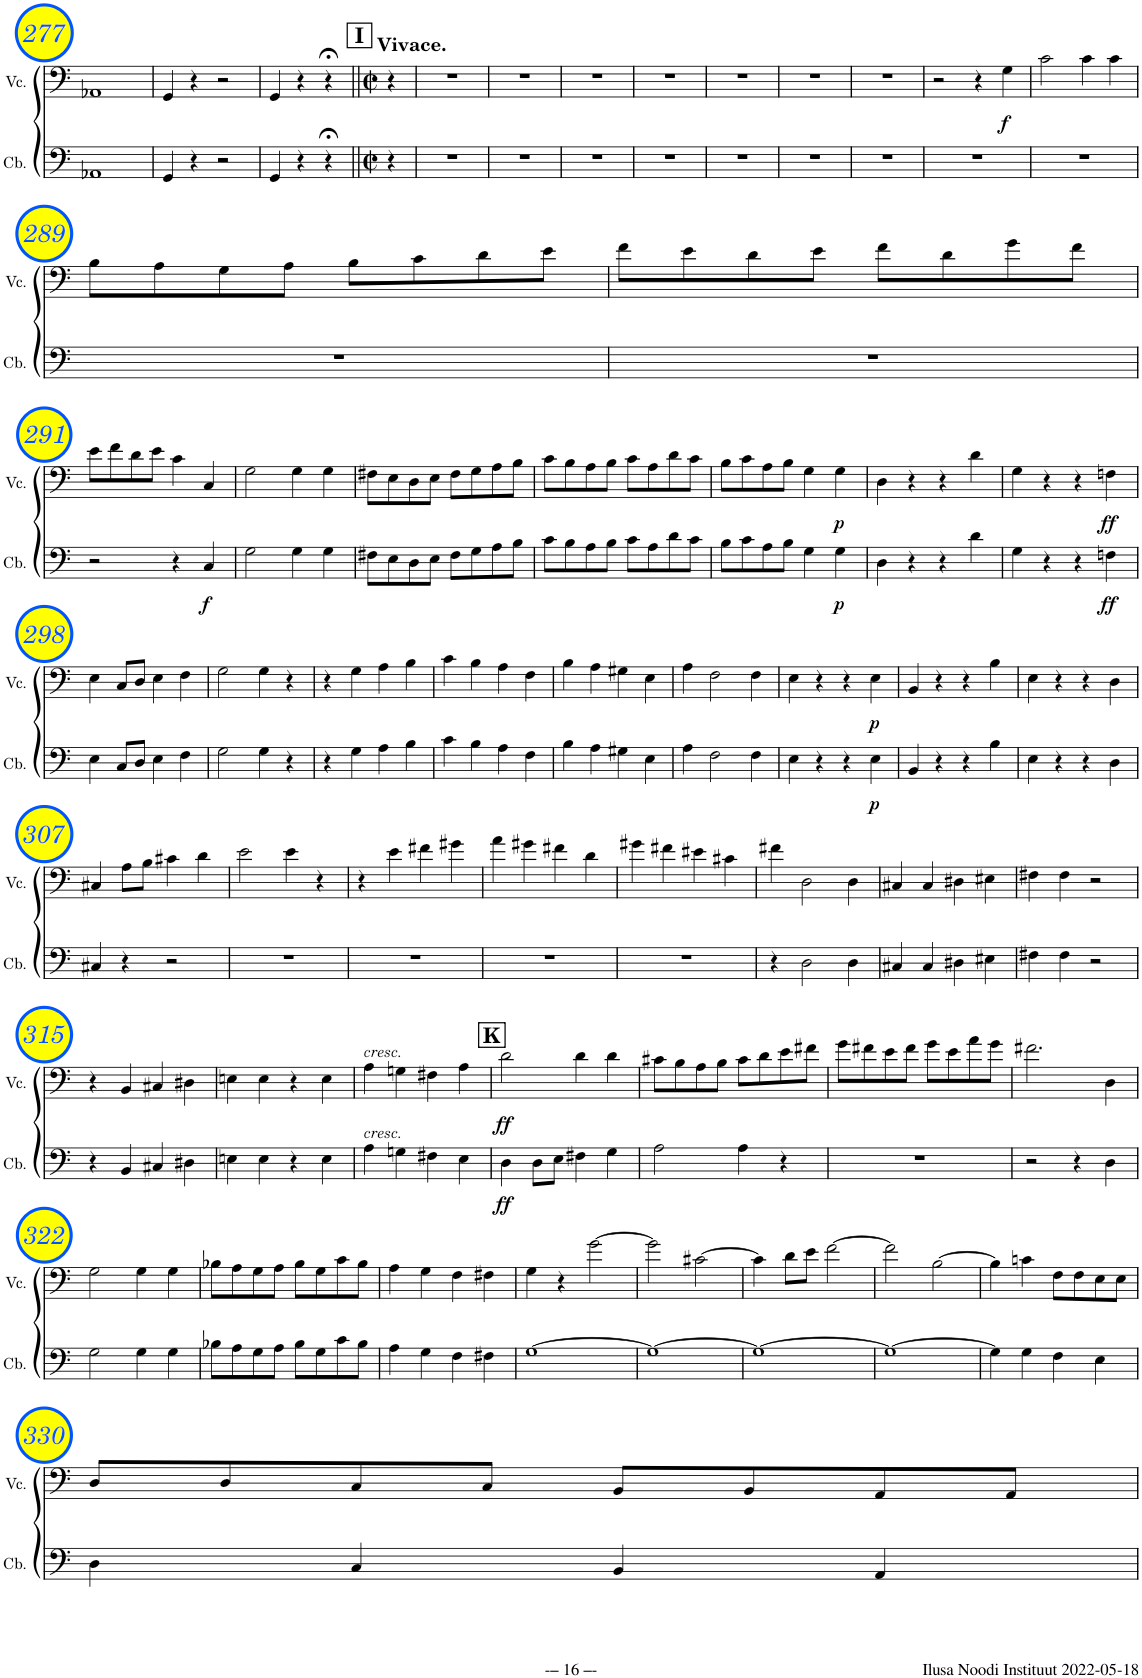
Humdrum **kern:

**kern	**dynam	**kern	**dynam
*part2	*part2	*part1	*part1
*staff2	*staff2	*staff1	*staff1
*I"Contrabass	*	*I"Violoncello	*
*I'Cb.	*	*I'Vc.	*
!!LO:PB:g=z
*clefF4	*	*clefF4	*
*Trd7c12	*	*	*
*k[]	*	*k[]	*
*M4/4	*	*M4/4	*
*met(c)	*	*met(c)	*
=277	=277	=277	=277
1AA-X	.	1AA-X	.
=278	=278	=278	=278
4GG/	.	4GG/	.
4r	.	4r	.
2r	.	2r	.
=278X1	=278X1	=278X1	=278X1
4GG/	.	4GG/	.
4r	.	4r	.
4r;<	.	4r;<	.
=279||	=279||	=279||	=279||
!!LO:REH:place=s1:a:B:cj:fs=14:t=I
*M2/2	*	*M2/2	*
*met(c|)	*	*met(c|)	*
!	!	!LO:TX:a:B:t=Vivace.	!
4r	.	4r	.
=280	=280	=280	=280
1r	.	1r	.
=281	=281	=281	=281
1r	.	1r	.
=282	=282	=282	=282
1r	.	1r	.
=283	=283	=283	=283
1r	.	1r	.
=284	=284	=284	=284
1r	.	1r	.
=285	=285	=285	=285
1r	.	1r	.
=286	=286	=286	=286
1r	.	1r	.
=287	=287	=287	=287
1r	.	2r	.
.	.	4r	.
!	!	!	!LO:DY:b
.	.	4G\	f
=288	=288	=288	=288
1r	.	2c\	.
.	.	4c\	.
.	.	4c\	.
!!LO:LB:g=z
=289	=289	=289	=289
1r	.	8B\L	.
.	.	8A\	.
.	.	8G\	.
.	.	8A\J	.
.	.	8B\L	.
.	.	8c\	.
.	.	8d\	.
.	.	8e\J	.
=290	=290	=290	=290
1r	.	8f\L	.
.	.	8e\	.
.	.	8d\	.
.	.	8e\J	.
.	.	8f\L	.
.	.	8d\	.
.	.	8g\	.
.	.	8f\J	.
!!LO:LB:g=z
=291	=291	=291	=291
2r	.	8e\L	.
.	.	8f\	.
.	.	8d\	.
.	.	8e\J	.
4r	.	4c\	.
!	!LO:DY:b	!	!
4C/	f	4C/	.
=292	=292	=292	=292
2G\	.	2G\	.
4G\	.	4G\	.
4G\	.	4G\	.
=293	=293	=293	=293
8F#X\L	.	8F#X\L	.
8E\	.	8E\	.
8D\	.	8D\	.
8E\J	.	8E\J	.
8F#\L	.	8F#\L	.
8G\	.	8G\	.
8A\	.	8A\	.
8B\J	.	8B\J	.
=294	=294	=294	=294
8c\L	.	8c\L	.
8B\	.	8B\	.
8A\	.	8A\	.
8B\J	.	8B\J	.
8c\L	.	8c\L	.
8A\	.	8A\	.
8d\	.	8d\	.
8c\J	.	8c\J	.
=295	=295	=295	=295
8B\L	.	8B\L	.
8c\	.	8c\	.
8A\	.	8A\	.
8B\J	.	8B\J	.
4G\	.	4G\	.
!	!LO:DY:b	!	!LO:DY:b
4G\	p	4G\	p
=296	=296	=296	=296
4D\	.	4D\	.
4r	.	4r	.
4r	.	4r	.
4d\	.	4d\	.
=297	=297	=297	=297
4G\	.	4G\	.
4r	.	4r	.
4r	.	4r	.
!	!LO:DY:b	!	!LO:DY:b
4Fn\	ff	4Fn\	ff
!!LO:LB:g=z
=298	=298	=298	=298
4E\	.	4E\	.
8C/L	.	8C/L	.
8D/J	.	8D/J	.
4E\	.	4E\	.
4F\	.	4F\	.
=299	=299	=299	=299
2G\	.	2G\	.
4G\	.	4G\	.
4r	.	4r	.
=300	=300	=300	=300
4r	.	4r	.
4G\	.	4G\	.
4A\	.	4A\	.
4B\	.	4B\	.
=301	=301	=301	=301
4c\	.	4c\	.
4B\	.	4B\	.
4A\	.	4A\	.
4F\	.	4F\	.
=302	=302	=302	=302
4B\	.	4B\	.
4A\	.	4A\	.
4G#X\	.	4G#X\	.
4E\	.	4E\	.
=303	=303	=303	=303
4A\	.	4A\	.
2F\	.	2F\	.
4F\	.	4F\	.
=304	=304	=304	=304
4E\	.	4E\	.
4r	.	4r	.
4r	.	4r	.
!	!LO:DY:b	!	!LO:DY:b
4E\	p	4E\	p
=305	=305	=305	=305
4BB/	.	4BB/	.
4r	.	4r	.
4r	.	4r	.
4B\	.	4B\	.
=306	=306	=306	=306
4E\	.	4E\	.
4r	.	4r	.
4r	.	4r	.
4D\	.	4D\	.
!!LO:LB:g=z
=307	=307	=307	=307
4C#X/	.	4C#X/	.
4r	.	8A\L	.
.	.	8B\J	.
2r	.	4c#X\	.
.	.	4d\	.
=308	=308	=308	=308
1r	.	2e\	.
.	.	4e\	.
.	.	4r	.
=309	=309	=309	=309
1r	.	4r	.
.	.	4e\	.
.	.	4f#X\	.
.	.	4g#X\	.
=310	=310	=310	=310
1r	.	4a\	.
.	.	4g#X\	.
.	.	4f#X\	.
.	.	4d\	.
=311	=311	=311	=311
1r	.	4g#X\	.
.	.	4f#X\	.
.	.	4e#X\	.
.	.	4c#X\	.
=312	=312	=312	=312
4r	.	4f#X\	.
2D\	.	2D\	.
4D\	.	4D\	.
=313	=313	=313	=313
4C#X/	.	4C#X/	.
4C#/	.	4C#/	.
4D#X\	.	4D#X\	.
4E#X\	.	4E#X\	.
=314	=314	=314	=314
4F#X\	.	4F#X\	.
4F#\	.	4F#\	.
2r	.	2r	.
!!LO:LB:g=z
=315	=315	=315	=315
4r	.	4r	.
4BB/	.	4BB/	.
4C#X/	.	4C#X/	.
4D#X\	.	4D#X\	.
=316	=316	=316	=316
4En\	.	4En\	.
4E\	.	4E\	.
4r	.	4r	.
4E\	.	4E\	.
=317	=317	=317	=317
!	!	!LO:TX:a:i:t=cresc.	!
!LO:TX:a:i:t=cresc.	!	!	!
4A\	.	4A\	.
4Gn\	.	4Gn\	.
4F#X\	.	4F#X\	.
4E\	.	4A\	.
!!LO:REH:place=s1:a:B:cj:fs=14:t=K
=318	=318	=318	=318
!	!LO:DY:b	!	!LO:DY:b
4D\	ff	2d\	ff
8D\L	.	.	.
8E\J	.	.	.
4F#X\	.	4d\	.
4G\	.	4d\	.
=319	=319	=319	=319
2A\	.	8c#X\L	.
.	.	8B\	.
.	.	8A\	.
.	.	8B\J	.
4A\	.	8c#\L	.
.	.	8d\	.
4r	.	8e\	.
.	.	8f#X\J	.
=320	=320	=320	=320
1r	.	8g\L	.
.	.	8f#X\	.
.	.	8e\	.
.	.	8f#\J	.
.	.	8g\L	.
.	.	8e\	.
.	.	8a\	.
.	.	8g\J	.
=321	=321	=321	=321
2r	.	2.f#X\	.
4r	.	.	.
4D\	.	4D\	.
!!LO:LB:g=z
=322	=322	=322	=322
2G\	.	2G\	.
4G\	.	4G\	.
4G\	.	4G\	.
=323	=323	=323	=323
8B-X\L	.	8B-X\L	.
8A\	.	8A\	.
8G\	.	8G\	.
8A\J	.	8A\J	.
8B-\L	.	8B-\L	.
8G\	.	8G\	.
8c\	.	8c\	.
8B-\J	.	8B-\J	.
=324	=324	=324	=324
4A\	.	4A\	.
4G\	.	4G\	.
4F\	.	4F\	.
4F#X\	.	4F#X\	.
=325	=325	=325	=325
[1G	.	4G\	.
.	.	4r	.
.	.	[2g\	.
=326	=326	=326	=326
1G_	.	2g\]	.
.	.	[2c#X\	.
=327	=327	=327	=327
1G_	.	4c#\]	.
.	.	8d\L	.
.	.	8e\J	.
.	.	[2f\	.
=328	=328	=328	=328
1G_	.	2f\]	.
.	.	[2B\	.
=329	=329	=329	=329
4G\]	.	4B\]	.
4G\	.	4cn\	.
4F\	.	8F\L	.
.	.	8F\	.
4E\	.	8E\	.
.	.	8E\J	.
!!LO:LB:g=z
=330	=330	=330	=330
4D\	.	8D/L	.
.	.	8D/	.
4C/	.	8C/	.
.	.	8C/J	.
4BB/	.	8BB/L	.
.	.	8BB/	.
4AA/	.	8AA/	.
.	.	8AA/J	.
=	=	=	=
*-	*-	*-	*-
